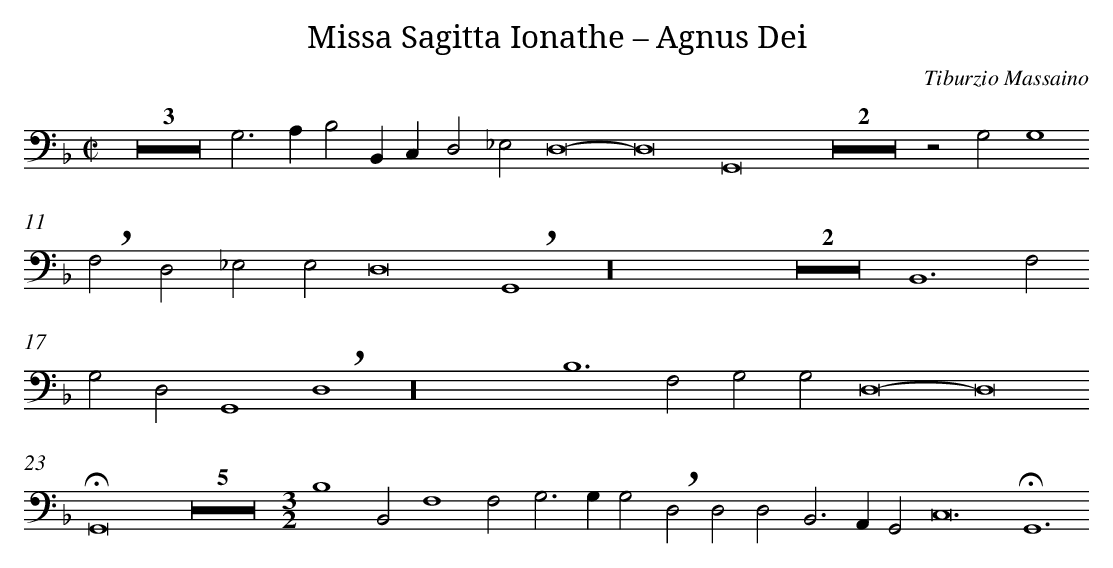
X:1
T: Missa Sagitta Ionathe – Agnus Dei
C: Tiburzio Massaino
L: 1/4
M: C|
K: F clef=bass
Z3 [|]
G,2>A,2B,2B,,C, [|]
D,2_E,2D,8- [|]
D,8 [|]
G,,8 [|]
Z2 [|]
z2G,2G,4 [|]
!breath!F,2D,2_E,2E,2 [|]
D,8 [|]
!breath!G,,4z16 [|]
Z2 [|]
B,,6F,2 [|]
G,2D,2G,,4 [|]
!breath!D,4z16 [|]
 [|]
B,6 [|]
F,2G,2G,2 [|]
D,8- [|]
D,8 [|]
!fermata!G,,8 [|]
Z5 [|]
[M:3/2]B,4B,,2 [|]
F,4F,2 [|]
G,2>G,2G,2 [|]
!breath!D,2D,2D,2 [|]
B,,2>A,,2G,,2 [|]
C,12 [|]
!fermata!G,,6 [|]
